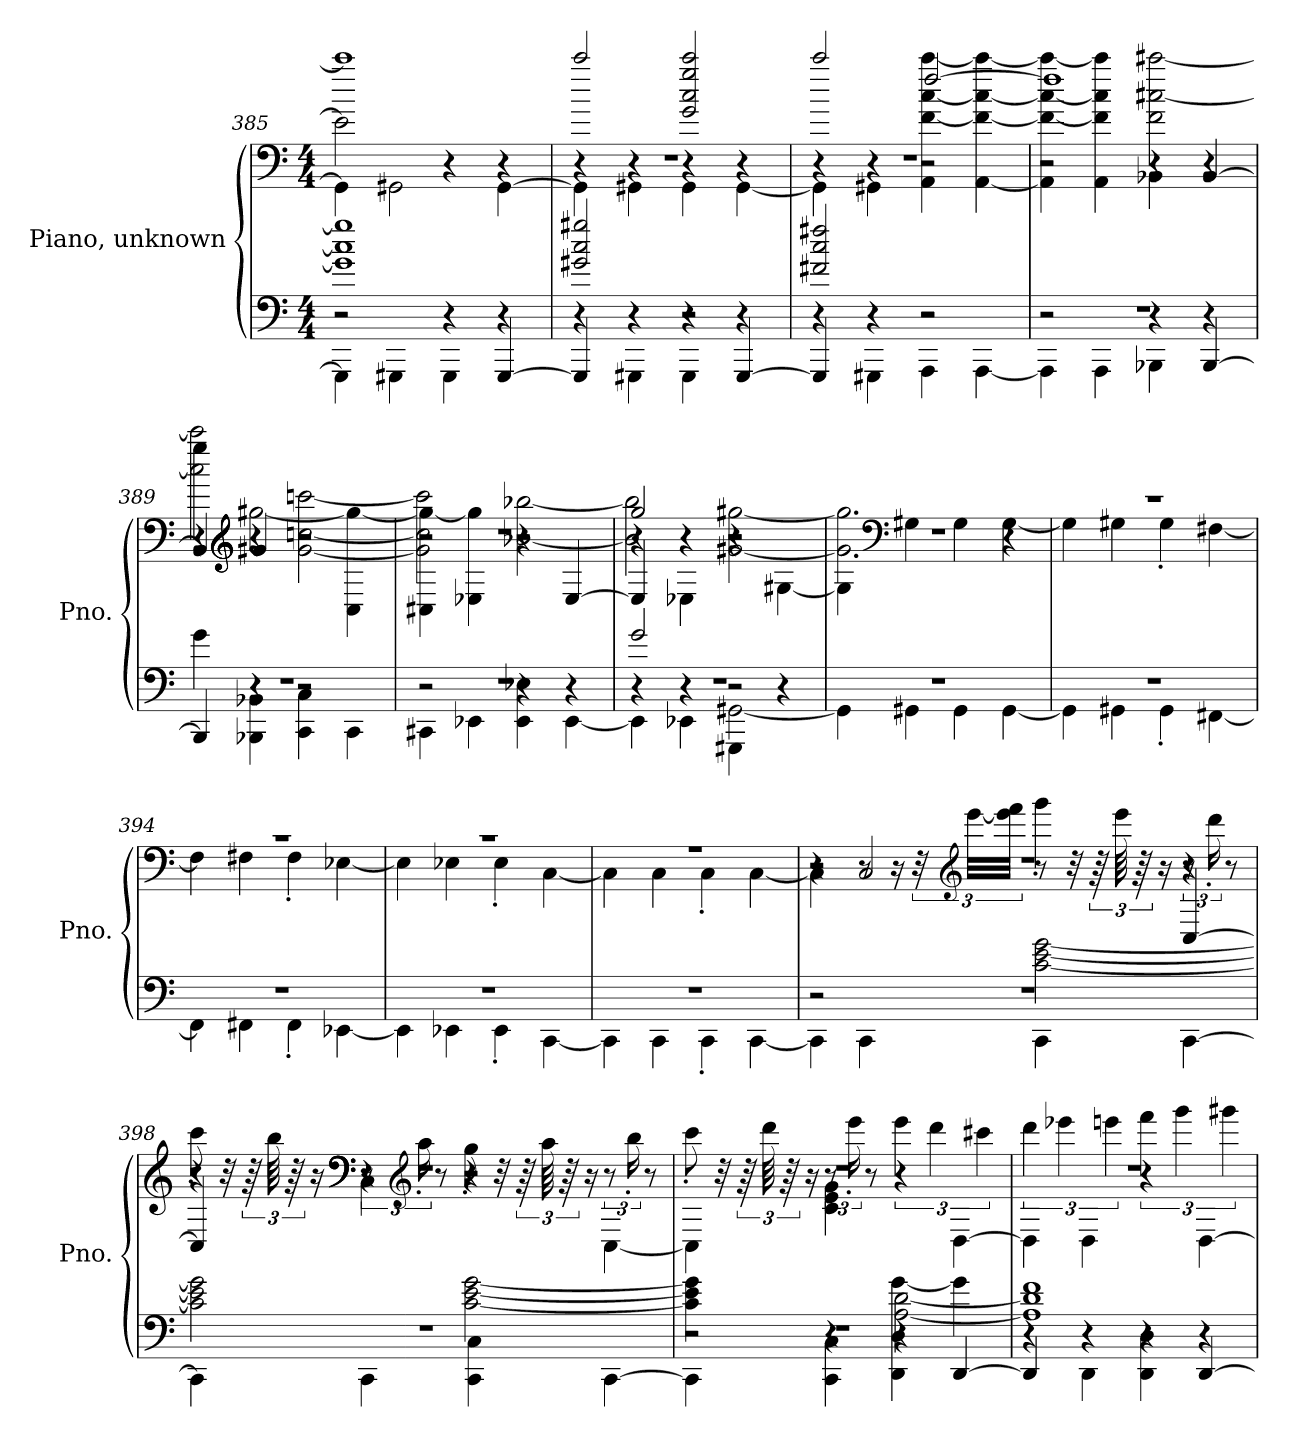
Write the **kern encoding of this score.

**kern	**kern
*part1	*part1
*staff2	*staff1
*I"Piano, unknown	*
*I'Pno.	*
*clefF4	*clefF4
*k[]	*k[]
*M4/4	*M4/4
=385	=385
*^	*^
*	*^	*	*^
1g#] 1cc] 1gg#]	4GGG#\]	2r	1ccc]	4GG#\]	2e-\]
.	4GGG#X\	.	.	2GG#X\	.
.	4GGG#\	4r	.	.	4r
.	4r	[4GGG#/	.	4r	[4GG#\
=386	=386	=386	=386	=386	=386
*	*	*	*	*	*^
2g#X/ 2cc/ 2gg#X/	4r	4GGG#/]	1r	4r	2ccc/	4GG#\]
.	4GGG#X\	4r	.	4GG#X\	.	4r
2r	4GGG#\	4r	.	4GG#\	2g/ 2cc/ 2gg/ 2ccc/	4r
.	4r	[4GGG#/	.	4r	.	[4GG#\
=387	=387	=387	=387	=387	=387	=387
2f#X/ 2cc/ 2ff#X/	4r	4GGG#/]	1r	4r	2ccc/	4GG#\]
.	4GGG#X\	4r	.	4GG#X\	.	4r
2r	4AAA\	2r	.	4AA\ [4f\ [4cc\ [4ccc\	[2ff/	2r
.	[4AAA\	.	.	[4AA\ 4f\_ 4cc\_ 4ccc\_	.	.
!!LO:LB:g=z	!!	!!	!!
=388	=388	=388	=388	=388	=388	=388
1r	4AAA\]	2r	2r	4AA\] 4f\_ 4cc\_ 4ccc\_	1ff]	2r
.	4AAA\	.	.	4AA\ 4f\] 4cc\] 4ccc\]	.	.
.	4BBB-X\	4r	4r	4BB-X\	.	2f\ [2cc#X\ [2ccc#X\
.	4r	[4BBB-/	[4BB-/	4r	.	.
=389	=389	=389	=389	=389	=389	=389
1r	4g\	4BBB-/]	4BB-/]	4gg\	4r	2cc#\] 2ccc#\]
*	*	*	*clefG2	*	*	*
.	4BBB-X\ 4BB-X\	4r	4r	[2gg#X\	4g#X/	.
.	4CC\ 4C\	2r	2r	.	2r	[2g#\ [2ccn\ [2cccn\
.	4CC\	.	.	4C\ 4gg#\_	.	.
=390	=390	=390	=390	=390	=390	=390
1r	2r	4CC#X\	1r	4C#X\ 4gg#\_	2r	2g#\] 2cc\] 2ccc\]
.	.	4EE-X\	.	4E-X\ 4gg#\]	.	.
.	4r	4EE-\ 4E-X\	.	2r	4r	[2b-X\ [2bb-X\
.	[4EE-\	4r	.	.	[4E-/	.
=391	=391	=391	=391	=391	=391	=391
*	*	*^	*	*	*	*
1r	4EE-\]	2g/	4r	2gg/	4r	4E-/]	2b-\] 2bb-\]
.	4r	.	4EE-X\	.	4E-X\	4r	.
.	4GGG#X\	2r	[2GG#X\	2r	4r	2r	[2g#X\ [2gg#X\
.	4r	.	.	.	[4G#X\	.	.
*	*v	*v	*v	*	*	*	*
*	*	*	*	*v	*v
=392	=392	=392	=392	=392
1r	4GG#\]	1r	4G#\]	2.g#\] 2.gg#\]
*	*	*clefF4	*	*
.	4GG#X\	.	4G#X\	.
.	4GG#\	.	4G#\	.
.	[4GG#\	.	[4G#\	4r
*	*	*	*v	*v
!!LO:PB:g=z
=393	=393	=393	=393
1r	4GG#\]	1r	4G#\]
.	4GG#X\	.	4G#X\
.	4GG#'\	.	4G#'\
.	[4FF#X\	.	[4F#X\
=394	=394	=394	=394
1r	4FF#\]	1r	4F#\]
.	4FF#X\	.	4F#X\
.	4FF#'\	.	4F#'\
.	[4EE-X\	.	[4E-X\
=395	=395	=395	=395
1r	4EE-\]	1r	4E-\]
.	4EE-X\	.	4E-X\
.	4EE-'\	.	4E-'\
.	[4CC\	.	[4C\
=396	=396	=396	=396
1r	4CC\]	1r	4C\]
.	4CC\	.	4C\
.	4CC'\	.	4C'\
.	[4CC\	.	[4C\
!!LO:LB:g=z
=397	=397	=397	=397
*	*^	*^	*^
1r	2r	4CC\]	1r	4C\]	4r	2r
.	.	4CC\	.	8r	2C/	.
.	.	.	.	16r	.	.
.	.	.	.	48r	.	.
*	*	*	*clefG2	*	*	*
.	.	.	.	[48eee\LLL	.	.
.	.	.	.	48eee\] 48fff\JJJ	.	.
.	[2c\ [2e\ [2g\	4CC\	.	8r	.	4ggg'\
.	.	.	.	32r	.	.
.	.	.	.	96r	.	.
.	.	.	.	96eee\	.	.
.	.	.	.	96r	.	.
.	.	.	.	16r	.	.
.	.	[4CC\	.	12r	[4C/	4r
.	.	.	.	24ddd'\	.	.
.	.	.	.	8r	.	.
=398	=398	=398	=398	=398	=398	=398
1r	2c\] 2e\] 2g\]	4CC\]	1r	8ccc'\	4C/]	4r
.	.	.	.	32r	.	.
.	.	.	.	96r	.	.
.	.	.	.	96bb\	.	.
.	.	.	.	96r	.	.
.	.	.	.	16r	.	.
*	*	*	*clefF4	*	*	*
.	.	4CC\	.	12r	4r	4C\
*	*	*	*clefG2	*	*	*
.	.	.	.	24aa'\	.	.
.	.	.	.	8r	.	.
.	[2c\ [2e\ [2g\	4CC\ 4C\	.	8gg'\	2r	4r
.	.	.	.	32r	.	.
.	.	.	.	96r	.	.
.	.	.	.	96aa\	.	.
.	.	.	.	96r	.	.
.	.	.	.	16r	.	.
.	.	[4CC\	.	12r	.	[4C\
.	.	.	.	24bb'\	.	.
.	.	.	.	8r	.	.
*	*	*	*	*	*v	*v
!!LO:LB:g=z
=399	=399	=399	=399	=399	=399
*	*	*^	*	*	*
1r	4c\] 4e\] 4g\]	2r	4CC\]	1r	8ccc'\	4C\]
.	.	.	.	.	32r	.
.	.	.	.	.	96r	.
.	.	.	.	.	96ddd\	.
.	.	.	.	.	96r	.
.	.	.	.	.	16r	.
.	4r	.	4CC\ 4C\	.	12r	4c\ 4e\ 4g\
.	.	.	.	.	24eee'\	.
.	.	.	.	.	8r	.
.	[2A\ [2d\	4r	4DD\ 4D\ [4g\	.	6eee\	4r
.	.	.	.	.	6ddd\	.
.	.	[4DD/	4g\]	.	.	[4D\
.	.	.	.	.	6ccc#X\	.
=400	=400	=400	=400	=400	=400	=400
1f	1A] 1d]	4DD/]	4r	1r	6ddd\	4D\]
.	.	.	.	.	6eee-X\	.
.	.	4r	4DD\	.	.	4D\
.	.	.	.	.	6eeen\	.
.	.	4r	4DD\ 4D\	.	6fff\	4r
.	.	.	.	.	6ggg\	.
.	.	[4DD/	4r	.	.	[4D\
.	.	.	.	.	6ggg#X\	.
*v	*v	*v	*v	*	*	*
*	*v	*v	*v
=	=
*-	*-
